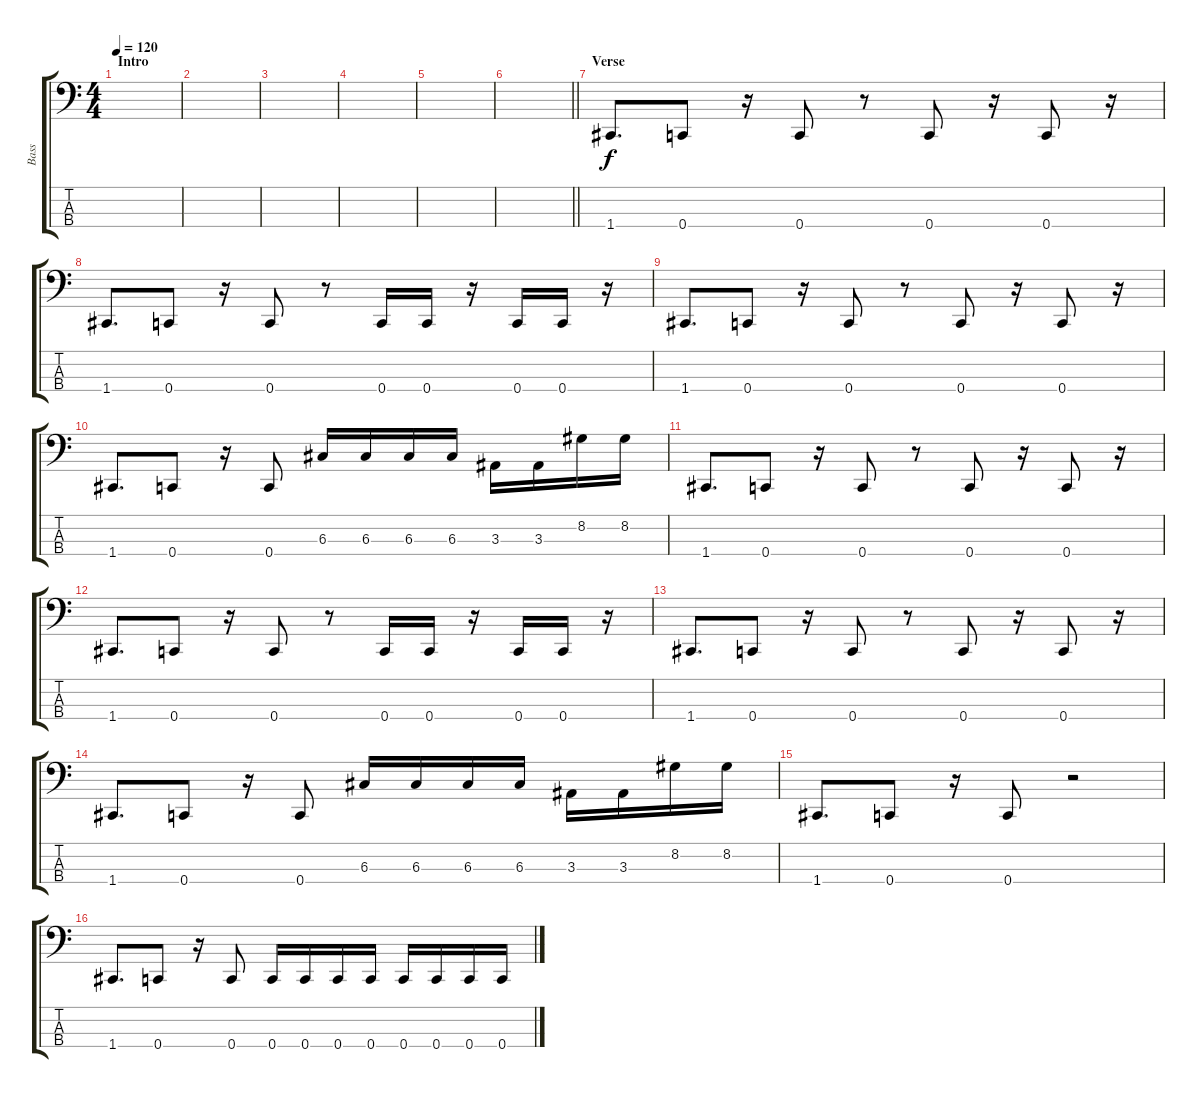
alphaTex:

\track ("Bass" "Bass") {instrument electricbasspick}
\staff {score tabs}
\tuning (F2 C2 G1 C1) {hide}
\ts (4 4)
\section ("" "Intro")
\tempo 120
\clef f4
\ks c
|
|
|
|
|
\barLineRight lightlight
|
\section ("" "Verse")
1.4.8{d} 0.4.8 r.16 0.4.8 r.8 0.4.8 r.16 0.4.8 r.16 |
1.4.8{d} 0.4.8 r.16 0.4.8 r.8 0.4.16 0.4.16 r.16 0.4.16 0.4.16 r.16 |
1.4.8{d} 0.4.8 r.16 0.4.8 r.8 0.4.8 r.16 0.4.8 r.16 |
1.4.8{d} 0.4.8 r.16 0.4.8 6.3.16 6.3.16 6.3.16 6.3.16 3.3.16 3.3.16 8.2.16 8.2.16 |
1.4.8{d} 0.4.8 r.16 0.4.8 r.8 0.4.8 r.16 0.4.8 r.16 |
1.4.8{d} 0.4.8 r.16 0.4.8 r.8 0.4.16 0.4.16 r.16 0.4.16 0.4.16 r.16 |
1.4.8{d} 0.4.8 r.16 0.4.8 r.8 0.4.8 r.16 0.4.8 r.16 |
1.4.8{d} 0.4.8 r.16 0.4.8 6.3.16 6.3.16 6.3.16 6.3.16 3.3.16 3.3.16 8.2.16 8.2.16 |
1.4.8{d} 0.4.8 r.16 0.4.8 r.2 |
1.4.8{d} 0.4.8 r.16 0.4.8 0.4.16 0.4.16 0.4.16 0.4.16 0.4.16 0.4.16 0.4.16 0.4.16
